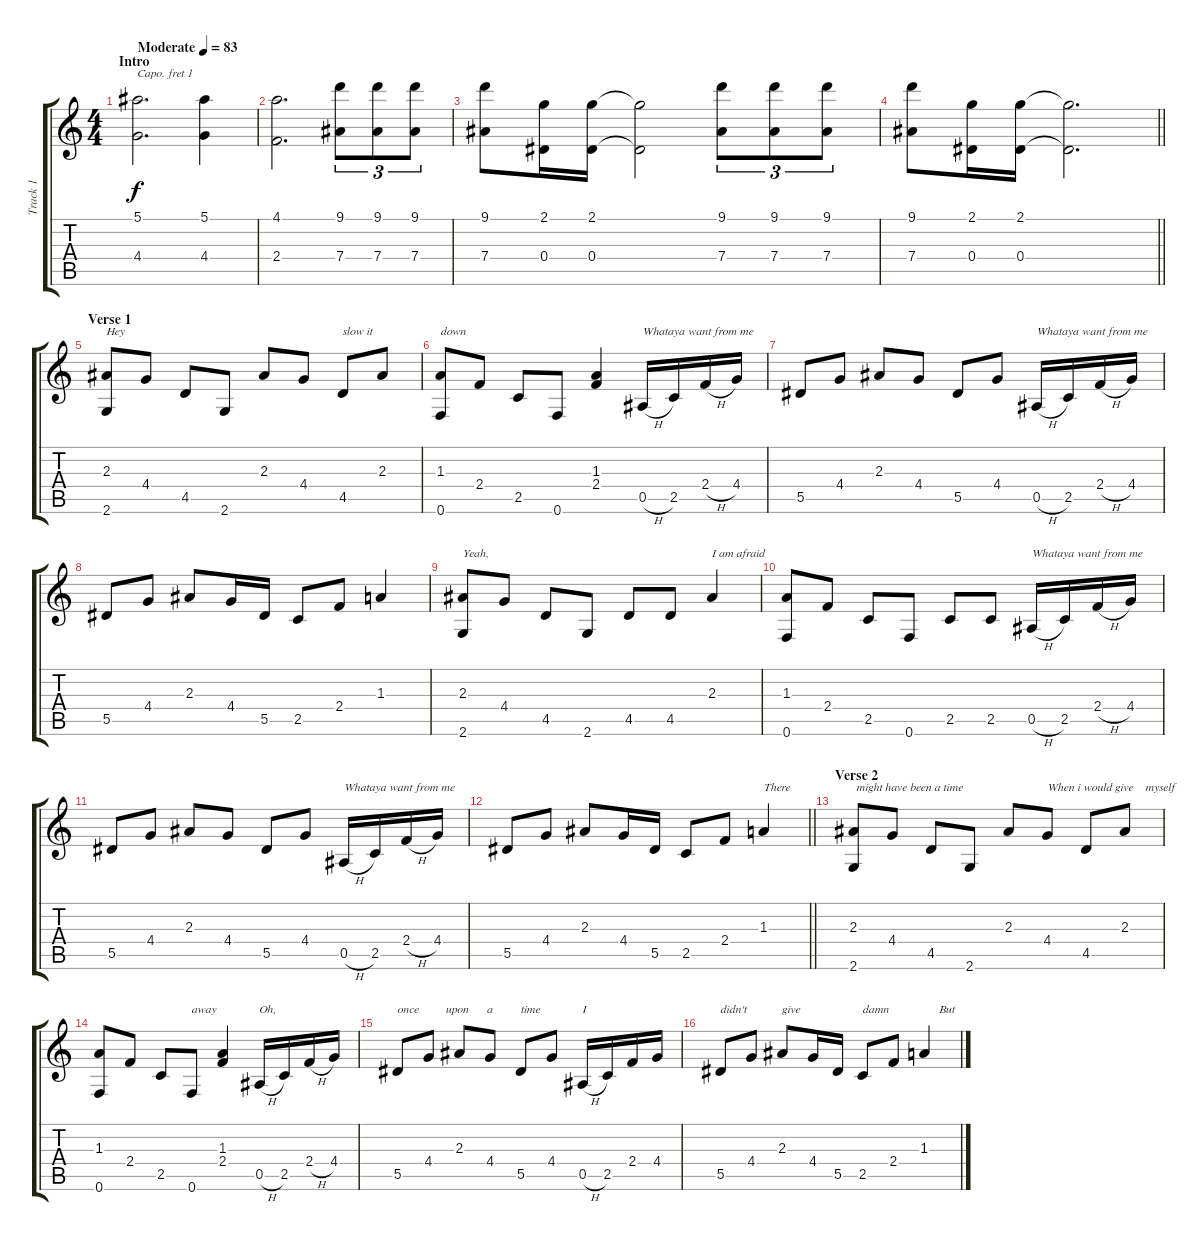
\track ("Track 1" "Track 1") {instrument electricguitarclean}
\staff {score tabs}
\capo 1
\tuning (E4 B3 G3 D3 A2 E2) {hide}
\ts (4 4)
\section ("" "Intro")
\tempo (83 "Moderate")
\clef g2
\ks c
(5.1 4.4).2{d dy f instrument electricguitarclean} (5.1 4.4).4 |
(4.1 2.4).2{d} (9.1 7.4).8{tu (3 2)} (9.1 7.4).8{tu (3 2)} (9.1 7.4).8{tu (3 2)} |
(9.1 7.4).8 (2.1 0.4).16 (2.1 0.4).16 (2.1{t} 0.4{t}).2 (9.1 7.4).8{tu (3 2)} (9.1 7.4).8{tu (3 2)} (9.1 7.4).8{tu (3 2)} |
\barLineRight lightlight
(9.1 7.4).8 (2.1 0.4).16 (2.1 0.4).16 (2.1{t} 0.4{t}).2{d} |
\section ("" "Verse 1")
(2.3 2.6).8{txt "Hey"} 4.4.8 4.5.8 2.6.8 2.3.8 4.4.8 4.5.8{txt "slow it"} 2.3.8 |
(1.3 0.6).8{txt "down"} 2.4.8 2.5.8 0.6.8 (1.3 2.4).4 0.5{h}.16{txt "Whataya want from me"} 2.5.16 2.4{h}.16 4.4.16 |
5.5.8 4.4.8 2.3.8 4.4.8 5.5.8 4.4.8 0.5{h}.16{txt "Whataya want from me"} 2.5.16 2.4{h}.16 4.4.16 |
5.5.8 4.4.8 2.3.8 4.4.16 5.5.16 2.5.8 2.4.8 1.3.4 |
(2.3 2.6).8{txt "Yeah,"} 4.4.8 4.5.8 2.6.8 4.5.8 4.5.8 2.3.4{txt "I am afraid"} |
(1.3 0.6).8 2.4.8 2.5.8 0.6.8 2.5.8 2.5.8 0.5{h}.16{txt "Whataya want from me"} 2.5.16 2.4{h}.16 4.4.16 |
5.5.8 4.4.8 2.3.8 4.4.8 5.5.8 4.4.8 0.5{h}.16{txt "Whataya want from me"} 2.5.16 2.4{h}.16 4.4.16 |
\barLineRight lightlight
5.5.8 4.4.8 2.3.8 4.4.16 5.5.16 2.5.8 2.4.8 1.3.4{txt "There"} |
\section ("" "Verse 2")
(2.3 2.6).8{txt " might have been a time   "} 4.4.8 4.5.8 2.6.8 2.3.8 4.4.8{txt "When i would give    myself"} 4.5.8 2.3.8 |
(1.3 0.6).8 2.4.8 2.5.8 0.6.8{txt "away"} (1.3 2.4).4 0.5{h}.16{txt "Oh, "} 2.5.16 2.4{h}.16 4.4.16 |
5.5.8{txt "once         upon      a "} 4.4.8 2.3.8 4.4.8 5.5.8{txt "time"} 4.4.8 0.5{h}.16{txt "I "} 2.5.16 2.4.16 4.4.16 |
5.5.8{txt "didn't"} 4.4.8 2.3.8{txt "give"} 4.4.16 5.5.16 2.5.8{txt "damn"} 2.4.8 1.3.4{txt "     But"}
